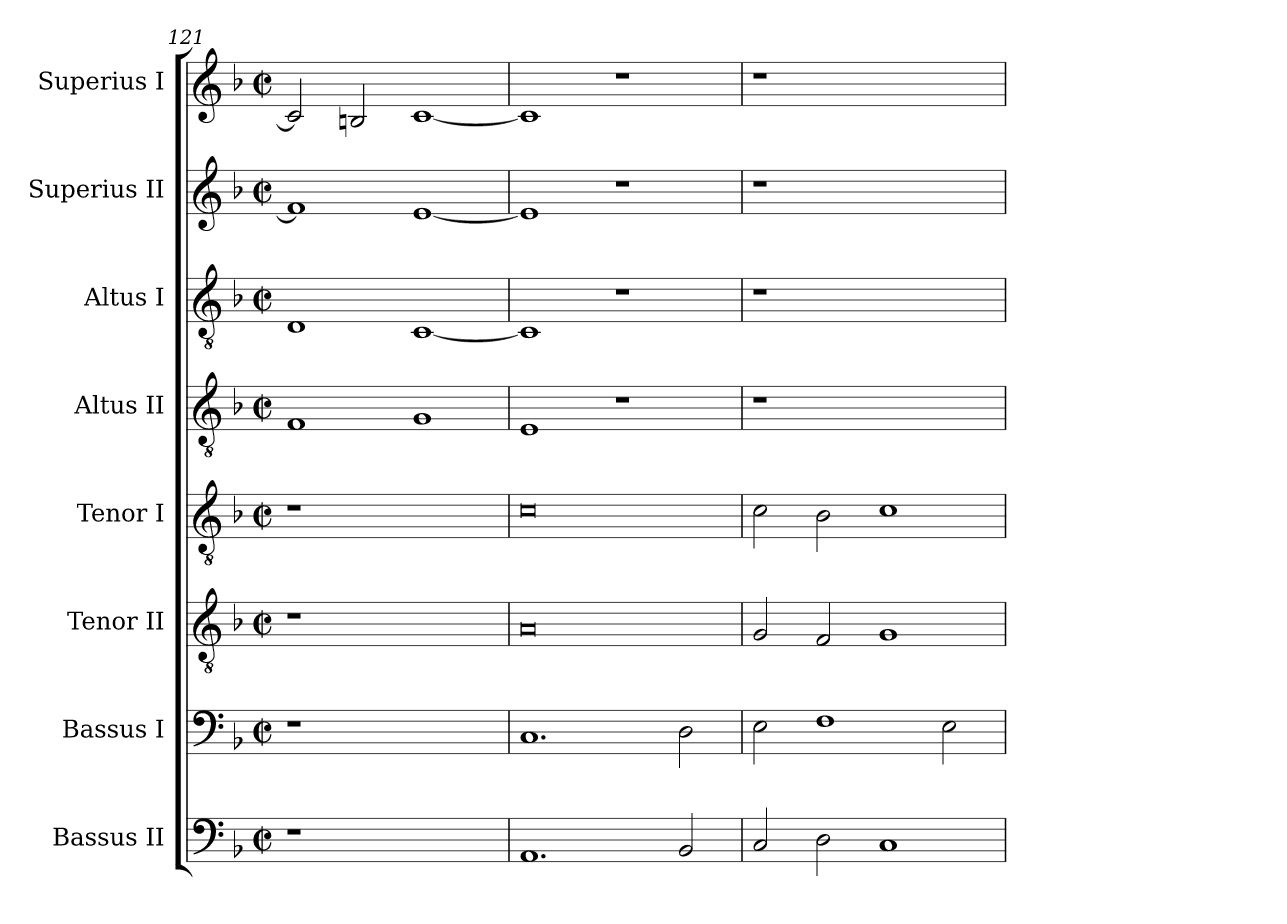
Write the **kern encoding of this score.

**kern	**kern	**kern	**kern	**kern	**kern	**kern	**kern
*part8	*part7	*part6	*part5	*part4	*part3	*part2	*part1
*staff8	*staff7	*staff6	*staff5	*staff4	*staff3	*staff2	*staff1
*I"Bassus II	*I"Bassus I	*I"Tenor II	*I"Tenor I	*I"Altus II	*I"Altus I	*I"Superius II	*I"Superius I
*I'B.s.	*	*	*	*I'A.s.	*	*I'S.s.	*I'S.p.
*clefF4	*clefF4	*clefGv2	*clefGv2	*clefGv2	*clefGv2	*clefG2	*clefG2
*	*	*ITrd7c12	*ITrd7c12	*ITrd7c12	*ITrd7c12	*	*
*k[b-]	*k[b-]	*k[b-]	*k[b-]	*k[b-]	*k[b-]	*k[b-]	*k[b-]
*F:	*F:	*F:	*F:	*F:	*F:	*F:	*F:
*M2/2	*M2/2	*M2/2	*M2/2	*M2/2	*M2/2	*M2/2	*M2/2
*met(c|)	*met(c|)	*met(c|)	*met(c|)	*met(c|)	*met(c|)	*met(c|)	*met(c|)
=121	=121	=121	=121	=121	=121	=121	=121
!LO:N:vis=1	!LO:N:vis=1	!LO:N:vis=1	!LO:N:vis=1	!	!	!	!
1r	1r	1r	1r	1FFi	1DDi	1fi]	2ci/]
.	.	.	.	.	.	.	2Bni/
1ryy	1ryy	1ryy	1ryy	1GGi	[<1CCi	[<1ei	[<1ci
!!LO:PB:g=z
=122	=122	=122	=122	=122	=122	=122	=122
1.AAi	1.Ci	0AAi	0Ci	1EEi	1CCi]	1ei]	1ci]
.	.	.	.	1r	1r	1r	1r
2BB-i/	2Di\	.	.	.	.	.	.
=123	=123	=123	=123	=123	=123	=123	=123
!	!	!	!	!LO:N:vis=1	!LO:N:vis=1	!LO:N:vis=1	!LO:N:vis=1
2Ci/	2Ei\	2GGi/	2Ci\	1r	1r	1r	1r
2Di\	1Fi	2FFi/	2BB-i\	.	.	.	.
1Ci	.	1GGi	1Ci	1ryy	1ryy	1ryy	1ryy
.	2Ei\	.	.	.	.	.	.
=	=	=	=	=	=	=	=
*-	*-	*-	*-	*-	*-	*-	*-
